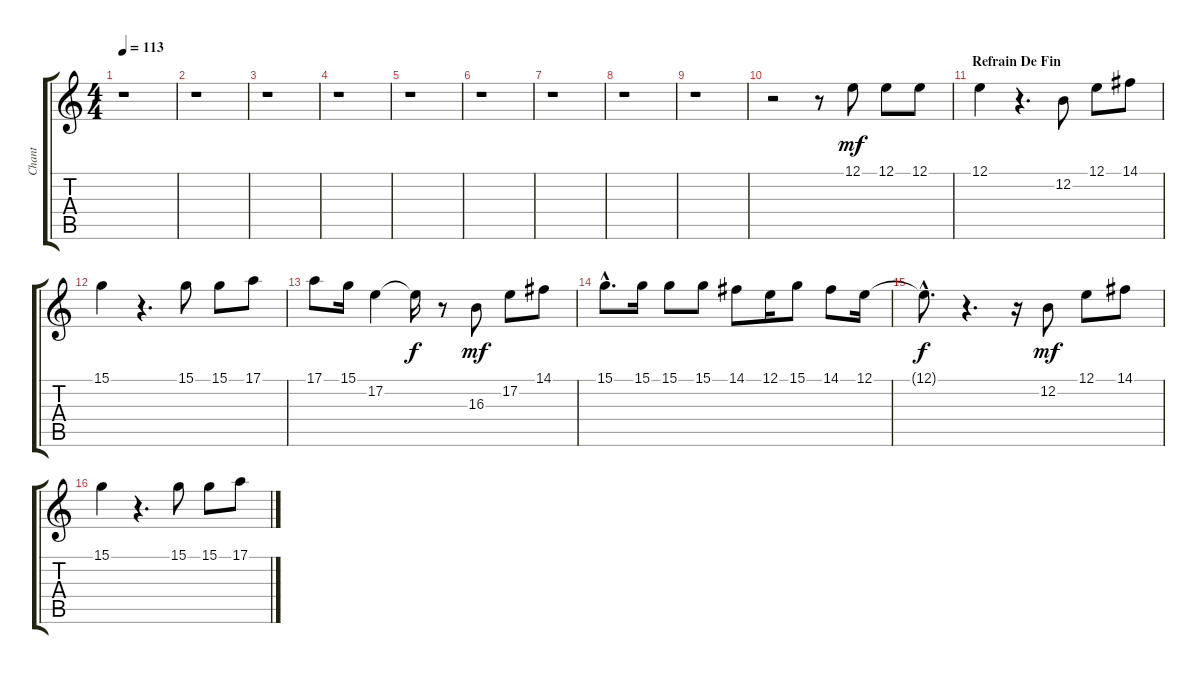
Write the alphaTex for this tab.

\track ("Chant" "Chant") {instrument brightacousticpiano}
\staff {score tabs}
\tuning (E4 B3 G3 D3 A2 E2) {hide}
\ts (4 4)
\tempo 113
\clef g2
\ks c
r.1{dy f} |
r.1 |
r.1 |
r.1 |
r.1 |
r.1 |
r.1 |
r.1 |
r.1 |
r.2 r.8 12.1.8{dy mf} 12.1.8 12.1.8 |
\section ("" "Refrain De Fin")
12.1.4 r.4{d} 12.2.8 12.1.8 14.1.8 |
15.1.4 r.4{d} 15.1.8 15.1.8 17.1.8 |
17.1.8 15.1.16 17.2.4 17.2{t}.16{dy f} r.8 16.3.8{dy mf} 17.2.8 14.1.8 |
15.1{hac}.8{d} 15.1.16 15.1.8 15.1.8 14.1.8 12.1.16 15.1.8 14.1.8 12.1.16 |
12.1{hac t}.8{d dy f} r.4{d} r.16 12.2.8{dy mf} 12.1.8 14.1.8 |
15.1.4 r.4{d} 15.1.8 15.1.8 17.1.8
